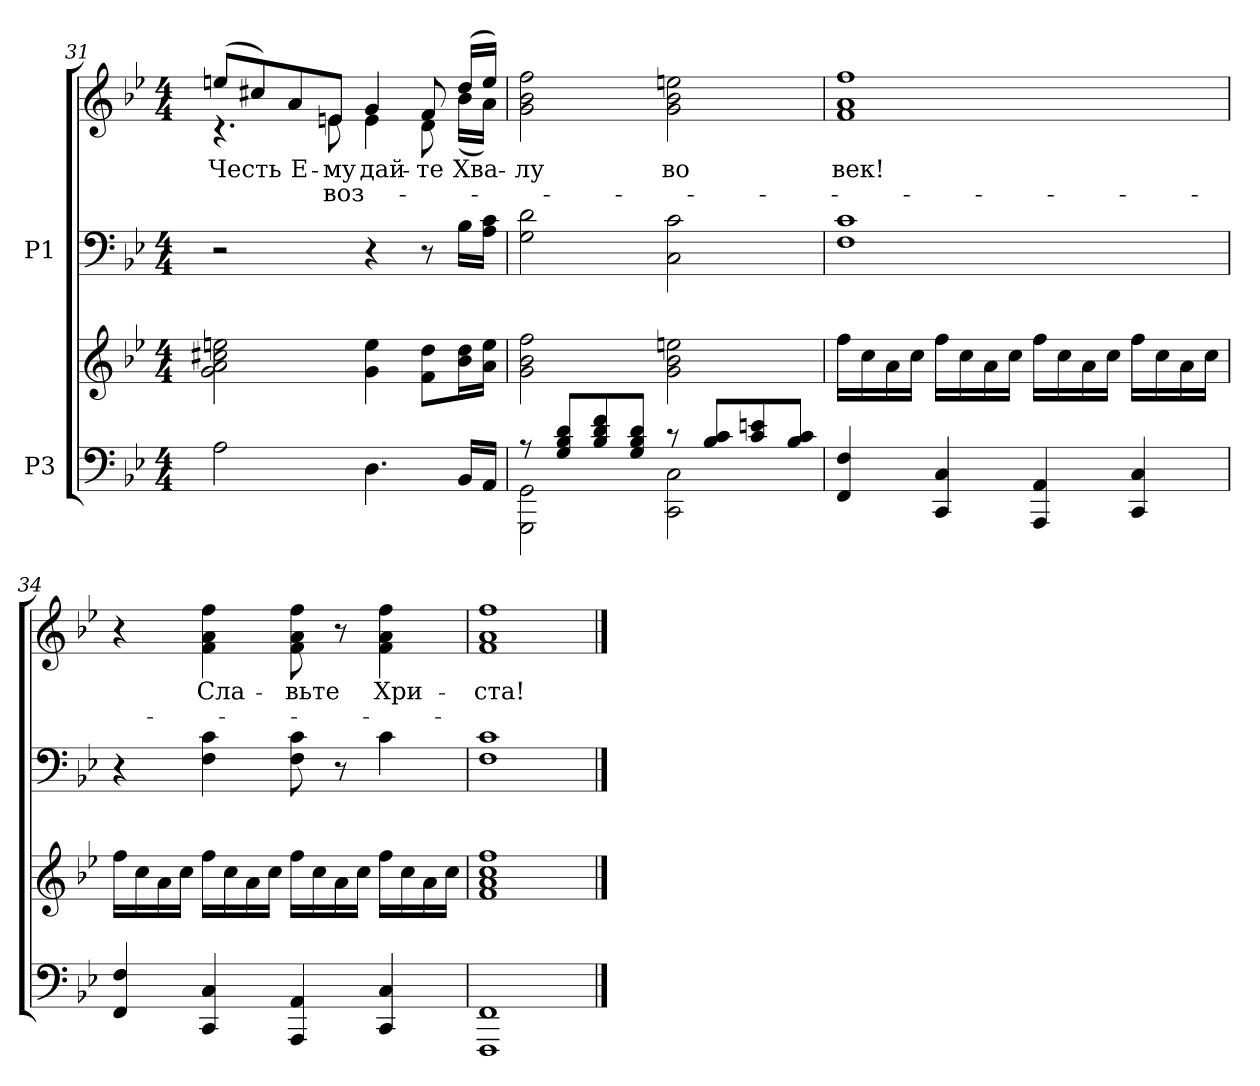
**kern	**kern	**kern	**kern	**text	**text
*part2	*part2	*part1	*part1	*part1	*part1
*staff4	*staff3	*staff2	*staff1	*staff1	*staff1
*I"P3	*	*I"P1	*	*	*
*clefF4	*clefG2	*clefF4	*clefG2	*	*
*k[b-e-]	*k[b-e-]	*k[b-e-]	*k[b-e-]	*	*
*B-:	*B-:	*B-:	*B-:	*	*
*M4/4	*M4/4	*M4/4	*M4/4	*	*
=31	=31	=31	=31	=31	=31
!	!	!	!	!LO:LY:b:color=#000000	!
*	*	*	*^	*	*
2Ai\	2gi\ 2ai 2cc#Xi 2eeni	2r	(8eeni/L	4.r	Честь	.
.	.	.	8cc#Xi/)	.	.	.
!	!	!	!	!	!LO:LY:b:color=#000000	!
.	.	.	8ai/	.	Е-	.
!	!	!	!	!	!LO:LY:b:color=#000000	!LO:LY:b:color=#000000
.	.	.	8eni/J	8ei\	-му	воз-
!	!	!	!	!	!LO:LY:b:color=#000000	!
4.Di\	4gi\ 4eei	4r	4gi/	4ei\	-дай-	.
!	!	!	!	!	!LO:LY:b:color=#000000	!
.	8fi\ 8ddiL	8r	8fi/	8di\	-те	.
!	!	!	!	!	!LO:LY:b:color=#000000	!
16BB-i/LL	16b-i\ 16ddiL	16B-i\LL	(16ddi/LL	(16b-i\LL	Хва-	.
16AAi/JJ	16ai\ 16eeiJJ	16Ai\ 16ciJJ	16eei/JJ)	16ai\JJ)	.	.
*	*	*	*v	*v	*	*
!!LO:PB:g=z
=32	=32	=32	=32	=32	=32
*^	*	*	*	*	*
*	*	*	*	*^	*	*
!	!	!	!	!	!	!LO:LY:b:color=#000000	!
*	*	*	*	*v	*v	*	*
8r	2GGGi\ 2GGi	2gi\ 2b-i 2ffi	2Gi\ 2di	2gi\ 2b-i 2ffi	-лу	.
8Gi/ 8B-i 8diL	.	.	.	.	.	.
8B-i/ 8di 8fi	.	.	.	.	.	.
8Gi/ 8B-i 8diJ	.	.	.	.	.	.
!	!	!	!	!	!LO:LY:b:color=#000000	!
8r	2CCi\ 2Ci	2gi\ 2b-i 2eeni	2Ci\ 2ci	2gi\ 2b-i 2eeni	во	.
8B-i/ 8ciL	.	.	.	.	.	.
8ci/ 8eni	.	.	.	.	.	.
8B-i/ 8ciJ	.	.	.	.	.	.
*v	*v	*	*	*	*	*
=33	=33	=33	=33	=33	=33
!	!	!	!	!LO:LY:b:color=#000000	!
4FFi/ 4Fi	16ffi\LL	1Fi 1ci	1fi 1ai 1ffi	век!	.
.	16cci\	.	.	.	.
.	16ai\	.	.	.	.
.	16cci\JJ	.	.	.	.
4CCi/ 4Ci	16ffi\LL	.	.	.	.
.	16cci\	.	.	.	.
.	16ai\	.	.	.	.
.	16cci\JJ	.	.	.	.
4AAAi/ 4AAi	16ffi\LL	.	.	.	.
.	16cci\	.	.	.	.
.	16ai\	.	.	.	.
.	16cci\JJ	.	.	.	.
4CCi/ 4Ci	16ffi\LL	.	.	.	.
.	16cci\	.	.	.	.
.	16ai\	.	.	.	.
.	16cci\JJ	.	.	.	.
!!LO:LB:g=z
=34	=34	=34	=34	=34	=34
4FFi/ 4Fi	16ffi\LL	4r	4r	.	.
.	16cci\	.	.	.	.
.	16ai\	.	.	.	.
.	16cci\JJ	.	.	.	.
!	!	!	!	!LO:LY:b:color=#000000	!
4CCi/ 4Ci	16ffi\LL	4Fi\ 4ci	4fi\ 4ai 4ffi	Сла-	.
.	16cci\	.	.	.	.
.	16ai\	.	.	.	.
.	16cci\JJ	.	.	.	.
!	!	!	!	!LO:LY:b:color=#000000	!
4AAAi/ 4AAi	16ffi\LL	8Fi\ 8ci	8fi\ 8ai 8ffi	-вьте	.
.	16cci\	.	.	.	.
.	16ai\	8r	8r	.	.
.	16cci\JJ	.	.	.	.
!	!	!	!	!LO:LY:b:color=#000000	!
4CCi/ 4Ci	16ffi\LL	4ci\	4fi\ 4ai 4ffi	Хри-	.
.	16cci\	.	.	.	.
.	16ai\	.	.	.	.
.	16cci\JJ	.	.	.	.
=35	=35	=35	=35	=35	=35
!	!	!	!	!LO:LY:b:color=#000000	!
1FFFi 1FFi	1fi 1ai 1cci 1ffi	1Fi 1ci	1fi 1ai 1ffi	-ста!	.
==	==	==	==	==	==
*-	*-	*-	*-	*-	*-
